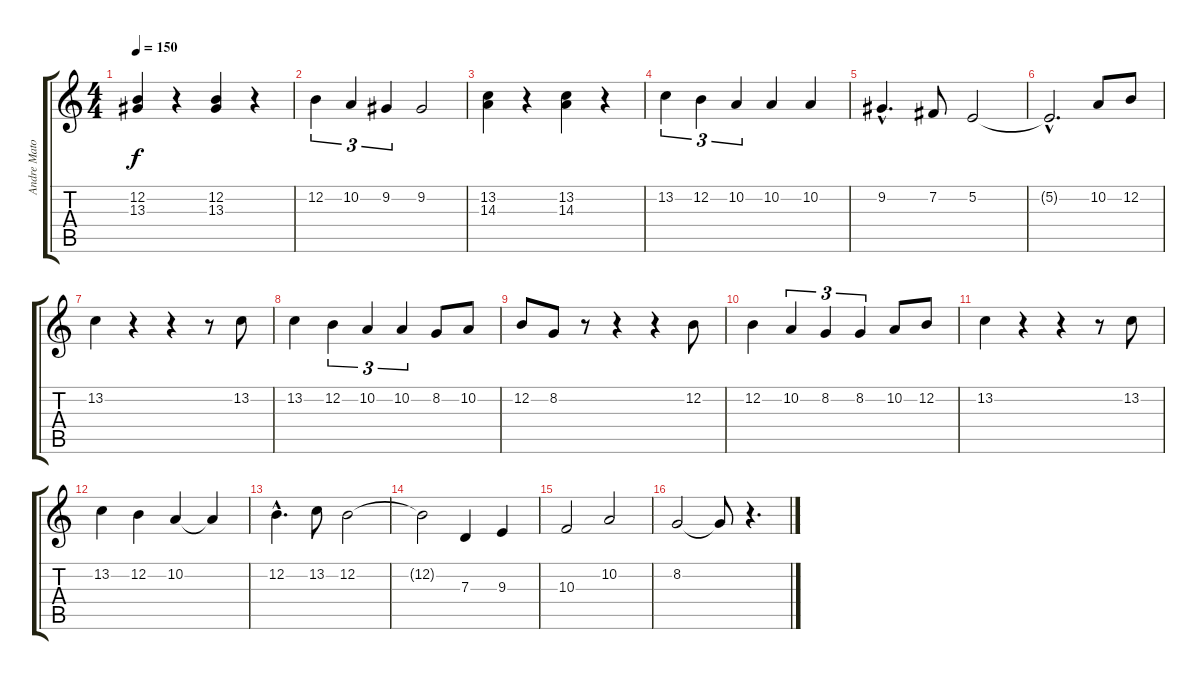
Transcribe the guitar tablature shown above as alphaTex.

\track ("Andre Matos/Piano" "Andre Mato") {instrument lead6voice}
\staff {score tabs}
\tuning (E4 B3 G3 D3 A2 E2) {hide}
\ts (4 4)
\tempo 150
\clef g2
\ks c
(12.2 13.3).4{dy f} r.4 (12.2 13.3).4 r.4 |
12.2.4{tu (3 2)} 10.2.4{tu (3 2)} 9.2.4{tu (3 2)} 9.2.2 |
(13.2 14.3).4 r.4 (13.2 14.3).4 r.4 |
13.2.4{tu (3 2)} 12.2.4{tu (3 2)} 10.2.4{tu (3 2)} 10.2.4 10.2.4 |
9.2{hac}.4{d} 7.2.8 5.2.2 |
5.2{hac t}.2{d} 10.2.8 12.2.8 |
13.2.4 r.4 r.4 r.8 13.2.8 |
13.2.4 12.2.4{tu (3 2)} 10.2.4{tu (3 2)} 10.2.4{tu (3 2)} 8.2.8 10.2.8 |
12.2.8 8.2.8 r.8 r.4 r.4 12.2.8 |
12.2.4 10.2.4{tu (3 2)} 8.2.4{tu (3 2)} 8.2.4{tu (3 2)} 10.2.8 12.2.8 |
13.2.4 r.4 r.4 r.8 13.2.8 |
13.2.4 12.2.4 10.2.4 10.2{t}.4 |
12.2{hac}.4{d} 13.2.8 12.2.2 |
12.2{t}.2 7.3.4 9.3.4 |
10.3.2 10.2.2 |
8.2.2 8.2{t}.8 r.4{d}
